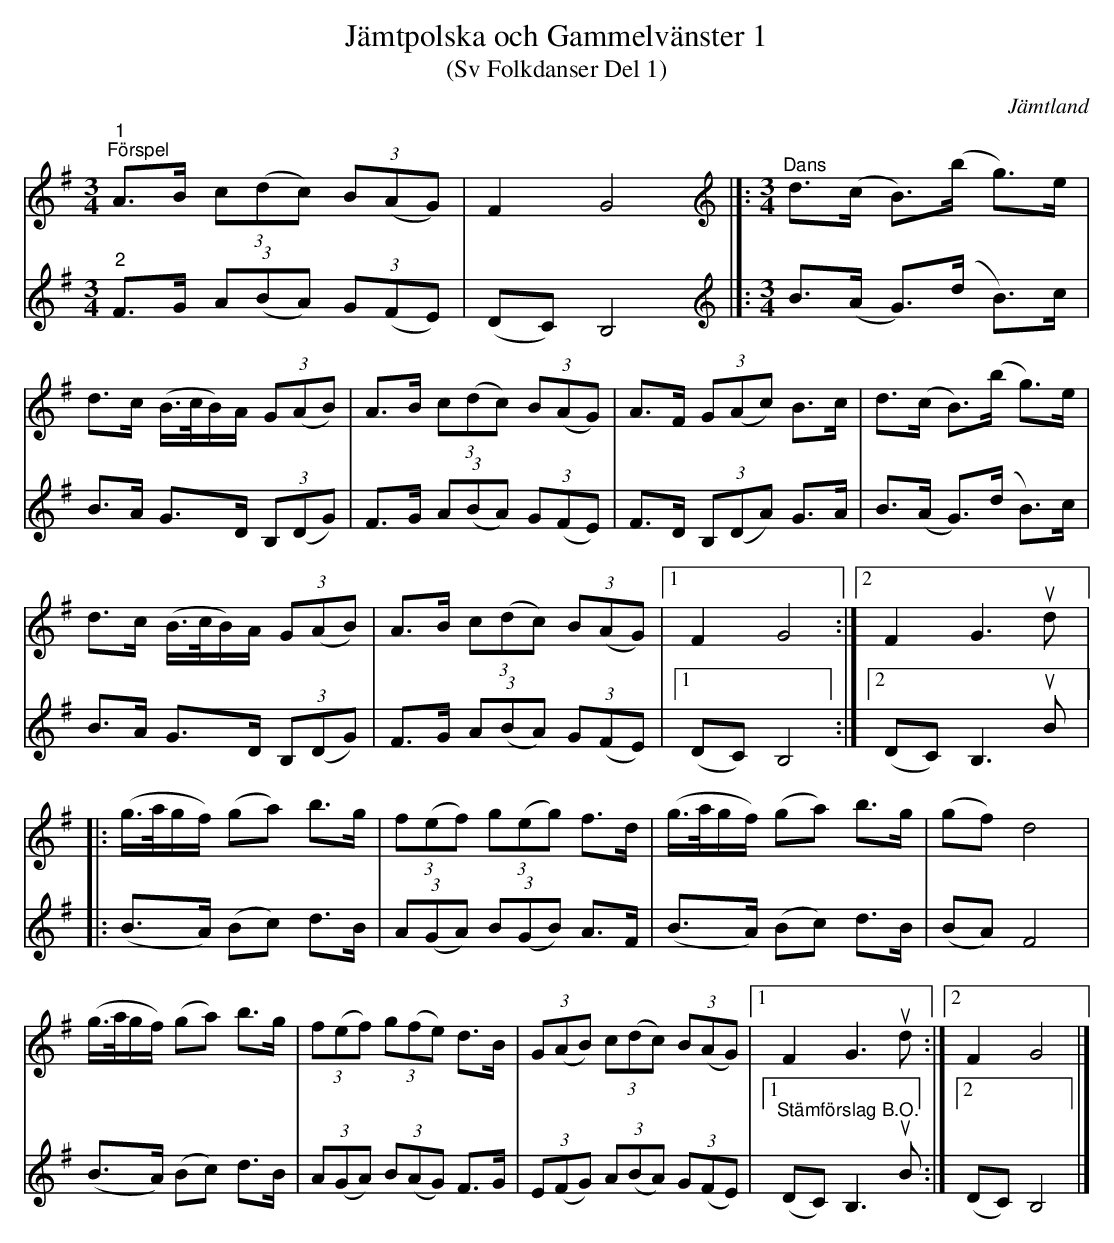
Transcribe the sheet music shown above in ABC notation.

X:1
T:Jämtpolska och Gammelvänster 1
T:(Sv Folkdanser Del 1)
O:Jämtland
L:1/8
M:3/4
K:G
V:1
"^1""^Förspel" A>B (3c(dc) (3B(AG) | F2 G4 |]:[K:G][M:3/4][K:treble]"^Dans" d>(c B>)(b g>)e |
d>c (B/>c/B/)A/ (3G(AB) | A>B (3c(dc) (3B(AG) | A>F (3G(Ac) B>c | d>(c B>)(b g>)e |
d>c (B/>c/B/)A/ (3G(AB) | A>B (3c(dc) (3B(AG) |1 F2 G4 :|2 F2 G3u d |:
(g/>a/g/f/) (ga) b>g | (3f(ef) (3g(eg) f>d | (g/>a/g/f/) (ga) b>g | (gf) d4 |
(g/>a/g/f/) (ga) b>g | (3f(ef) (3g(fe) d>B | (3G(AB) (3c(dc) (3B(AG) |1 F2 G3u d :|2 F2 G4 |]
V:2
"^2" F>G (3A(BA) (3G(FE) | (DC) B,4 |]:[K:G][M:3/4][K:treble] B>(A G>)(d B>)c |
B>A G>D (3B,(DG) | F>G (3A(BA) (3G(FE) | F>D (3B,(DA) G>A | B>(A G>)(d B>)c |
B>A G>D (3B,(DG) | F>G (3A(BA) (3G(FE) |1 (DC) B,4 :|2 (DC) B,3u B |:
(B>A) (Bc) d>B | (3A(GA) (3B(GB) A>F | (B>A) (Bc) d>B | (BA) F4 |
(B>A) (Bc) d>B | (3A(GA) (3B(AG) F>G | (3E(FG) (3A(BA) (3G(FE) |1"^Stämförslag B.O." (DC) B,3u B :|2 (DC) B,4 |]
